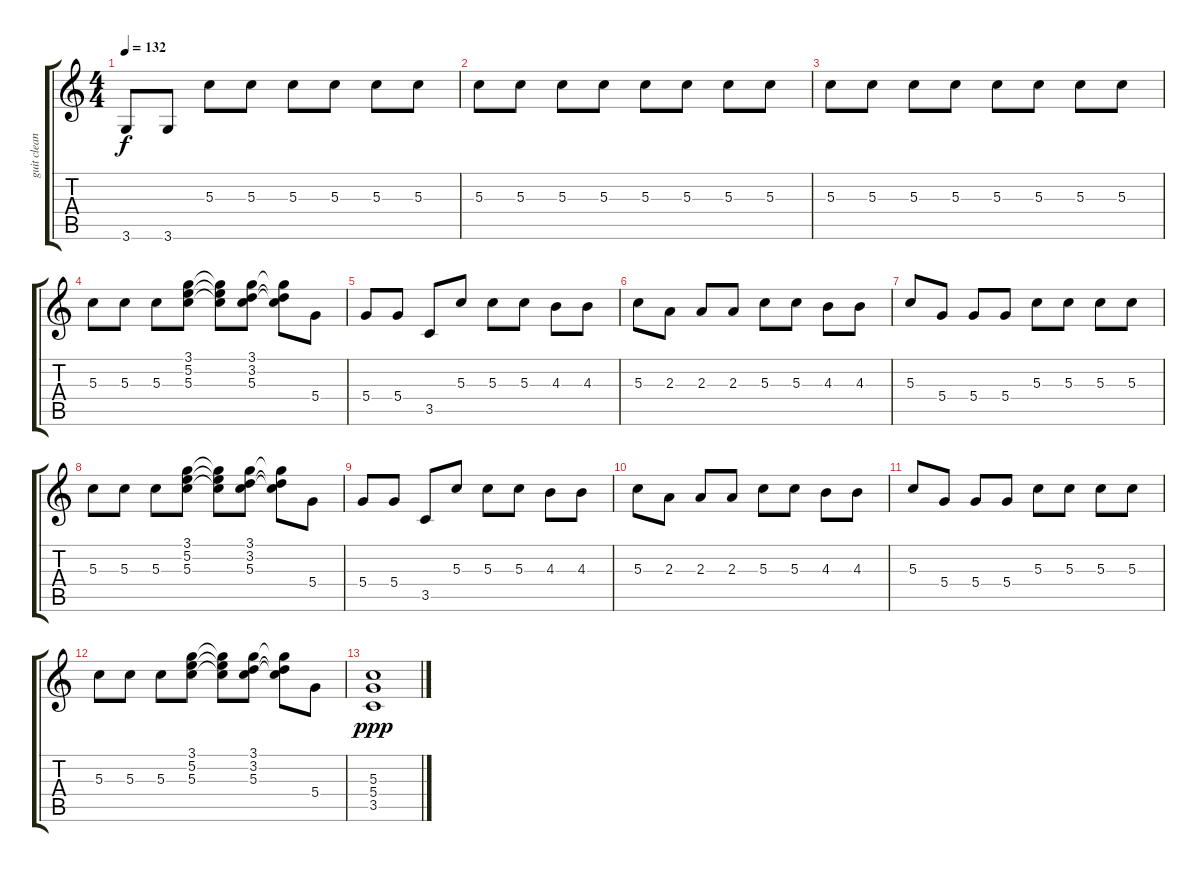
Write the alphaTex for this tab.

\track ("guit clean" "guit clean") {instrument electricguitarclean}
\staff {score tabs}
\tuning (E4 B3 G3 D3 A2 E2) {hide}
\ts (4 4)
\tempo 132
\clef g2
\ks c
3.6.8{dy f} 3.6.8 5.3.8 5.3.8 5.3.8 5.3.8 5.3.8 5.3.8 |
5.3.8 5.3.8 5.3.8 5.3.8 5.3.8 5.3.8 5.3.8 5.3.8 |
5.3.8{volume 15} 5.3.8 5.3.8 5.3.8 5.3.8 5.3.8 5.3.8 5.3.8 |
5.3.8{volume 14} 5.3.8 5.3.8 (3.1 5.2 5.3).8{instrument distortionguitar} (3.1{t} 5.2{t} 5.3{t}).8 (3.1 3.2 5.3).8 (3.1{t} 3.2{t} 5.3{t}).8 5.4.8{instrument electricguitarmuted} |
5.4.8{volume 13} 5.4.8 3.5.8 5.3.8 5.3.8 5.3.8 4.3.8 4.3.8 |
5.3.8{volume 12} 2.3.8 2.3.8 2.3.8 5.3.8 5.3.8 4.3.8 4.3.8 |
5.3.8{volume 11} 5.4.8 5.4.8 5.4.8 5.3.8 5.3.8 5.3.8 5.3.8 |
5.3.8{volume 9} 5.3.8 5.3.8 (3.1 5.2 5.3).8{instrument distortionguitar} (3.1{t} 5.2{t} 5.3{t}).8 (3.1 3.2 5.3).8 (3.1{t} 3.2{t} 5.3{t}).8 5.4.8{instrument electricguitarmuted} |
5.4.8{volume 8} 5.4.8 3.5.8 5.3.8 5.3.8 5.3.8 4.3.8 4.3.8 |
5.3.8{volume 6} 2.3.8 2.3.8 2.3.8 5.3.8 5.3.8 4.3.8 4.3.8 |
5.3.8{volume 4} 5.4.8 5.4.8 5.4.8 5.3.8 5.3.8 5.3.8 5.3.8 |
5.3.8{volume 2} 5.3.8 5.3.8 (3.1 5.2 5.3).8{instrument distortionguitar} (3.1{t} 5.2{t} 5.3{t}).8 (3.1 3.2 5.3).8 (3.1{t} 3.2{t} 5.3{t}).8 5.4.8{instrument electricguitarmuted} |
(5.3 5.4 3.5).1{dy ppp volume 1}
